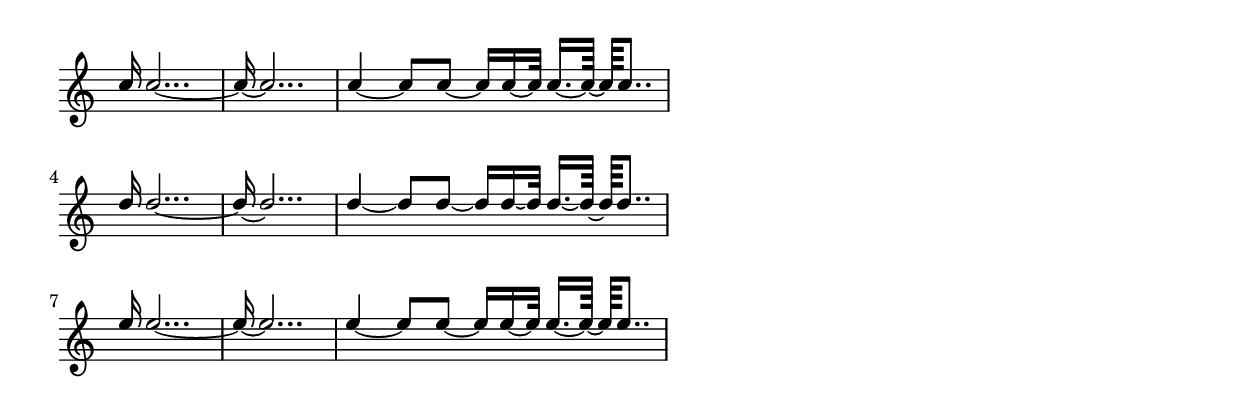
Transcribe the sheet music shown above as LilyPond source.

\header
{
  texidoc = "Formatting for isolated ties.

@itemize @bullet
@item short ties are in spaces
@item long ties cross staff lines
@item ties avoid flags of left stems.
@item ties avoid dots of left notes.

@item short ties are vertically centered in the space, as well those
that otherwise don't fit in a space

@item extremely short ties are put over the noteheads, instead of inbetween.
 
@end itemize
"

}
\layout {
  indent = #0.0
  ragged-right = ##t
}

\version "2.14.0"

frag =
\relative c'' {
  c16 c2...~ c16 ~ c2... |
  c4~c8 c8~c16 c16~c32 c16.~[ c64]~ c64[ c8..] |
}


\new Staff \with {
  \remove "Time_signature_engraver"
} {
  \stemUp

  \frag \break
  \transpose c d \frag\break
  \transpose c e \frag
  
}
